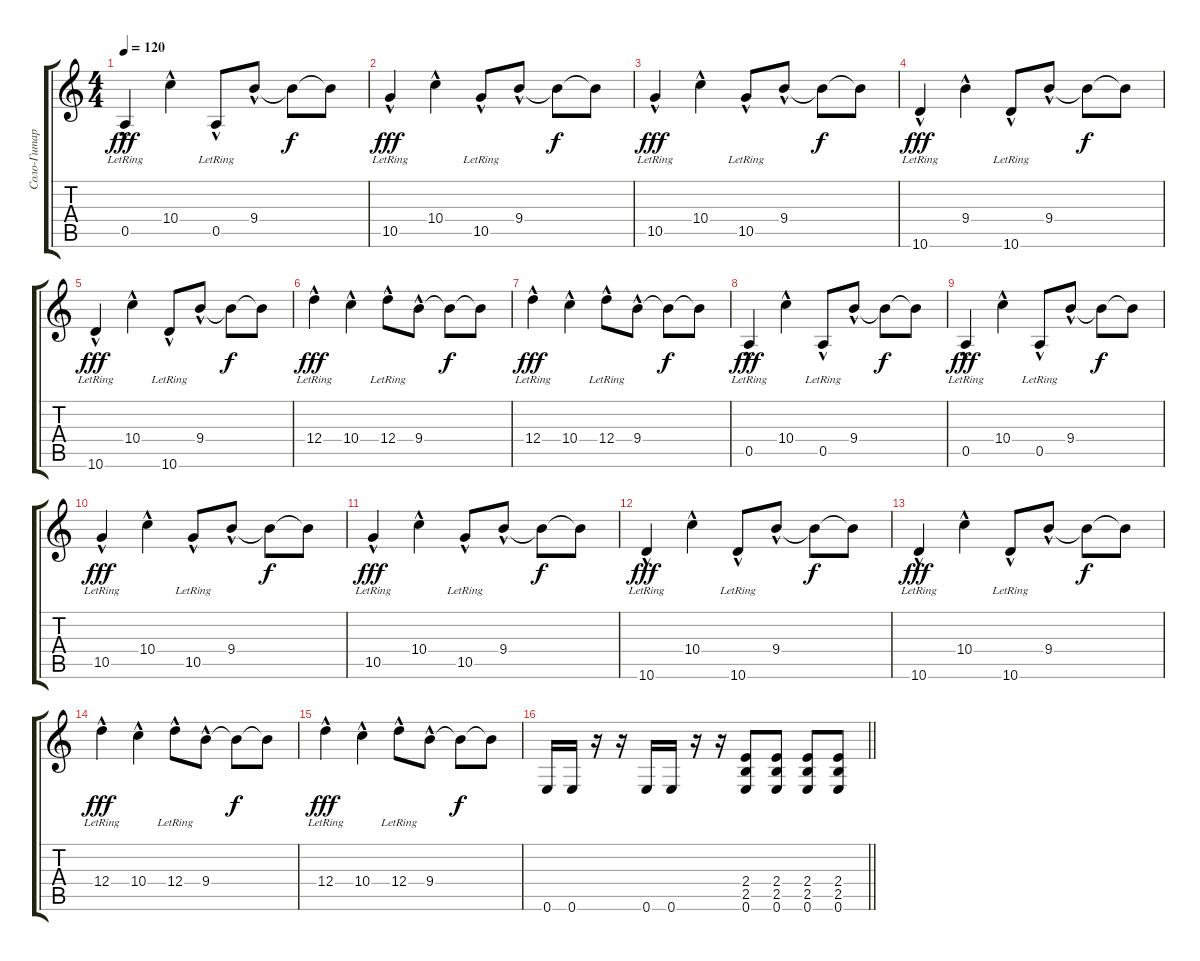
\track ("Соло-Гитара" "Соло-Гитар") {instrument overdrivenguitar}
\staff {score tabs}
\tuning (E4 B3 G3 D3 A2 E2) {hide}
\ts (4 4)
\tempo 120
\clef g2
\ks c
0.5{hac lr}.4{dy fff} 10.4{hac}.4 0.5{hac lr}.8 9.4{hac}.8 9.4{t}.8{dy f} 9.4{t}.8 |
10.5{hac lr}.4{dy fff} 10.4{hac}.4 10.5{hac lr}.8 9.4{hac}.8 9.4{t}.8{dy f} 9.4{t}.8 |
10.5{hac lr}.4{dy fff} 10.4{hac}.4 10.5{hac lr}.8 9.4{hac}.8 9.4{t}.8{dy f} 9.4{t}.8 |
10.6{hac lr}.4{dy fff} 9.4{hac}.4 10.6{hac lr}.8 9.4{hac}.8 9.4{t}.8{dy f} 9.4{t}.8 |
10.6{hac lr}.4{dy fff} 10.4{hac}.4 10.6{hac lr}.8 9.4{hac}.8 9.4{t}.8{dy f} 9.4{t}.8 |
12.4{hac lr}.4{dy fff} 10.4{hac}.4 12.4{hac lr}.8 9.4{hac}.8 9.4{t}.8{dy f} 9.4{t}.8 |
12.4{hac lr}.4{dy fff} 10.4{hac}.4 12.4{hac lr}.8 9.4{hac}.8 9.4{t}.8{dy f} 9.4{t}.8 |
0.5{hac lr}.4{dy fff} 10.4{hac}.4 0.5{hac lr}.8 9.4{hac}.8 9.4{t}.8{dy f} 9.4{t}.8 |
0.5{hac lr}.4{dy fff} 10.4{hac}.4 0.5{hac lr}.8 9.4{hac}.8 9.4{t}.8{dy f} 9.4{t}.8 |
10.5{hac lr}.4{dy fff} 10.4{hac}.4 10.5{hac lr}.8 9.4{hac}.8 9.4{t}.8{dy f} 9.4{t}.8 |
10.5{hac lr}.4{dy fff} 10.4{hac}.4 10.5{hac lr}.8 9.4{hac}.8 9.4{t}.8{dy f} 9.4{t}.8 |
10.6{hac lr}.4{dy fff} 10.4{hac}.4 10.6{hac lr}.8 9.4{hac}.8 9.4{t}.8{dy f} 9.4{t}.8 |
10.6{hac lr}.4{dy fff} 10.4{hac}.4 10.6{hac lr}.8 9.4{hac}.8 9.4{t}.8{dy f} 9.4{t}.8 |
12.4{hac lr}.4{dy fff} 10.4{hac}.4 12.4{hac lr}.8 9.4{hac}.8 9.4{t}.8{dy f} 9.4{t}.8 |
12.4{hac lr}.4{dy fff} 10.4{hac}.4 12.4{hac lr}.8 9.4{hac}.8 9.4{t}.8{dy f} 9.4{t}.8 |
\barLineRight lightlight
0.6.16 0.6.16 r.16 r.16 0.6.16 0.6.16 r.16 r.16 (2.4 2.5 0.6).8 (2.4 2.5 0.6).8 (2.4 2.5 0.6).8 (2.4 2.5 0.6).8
